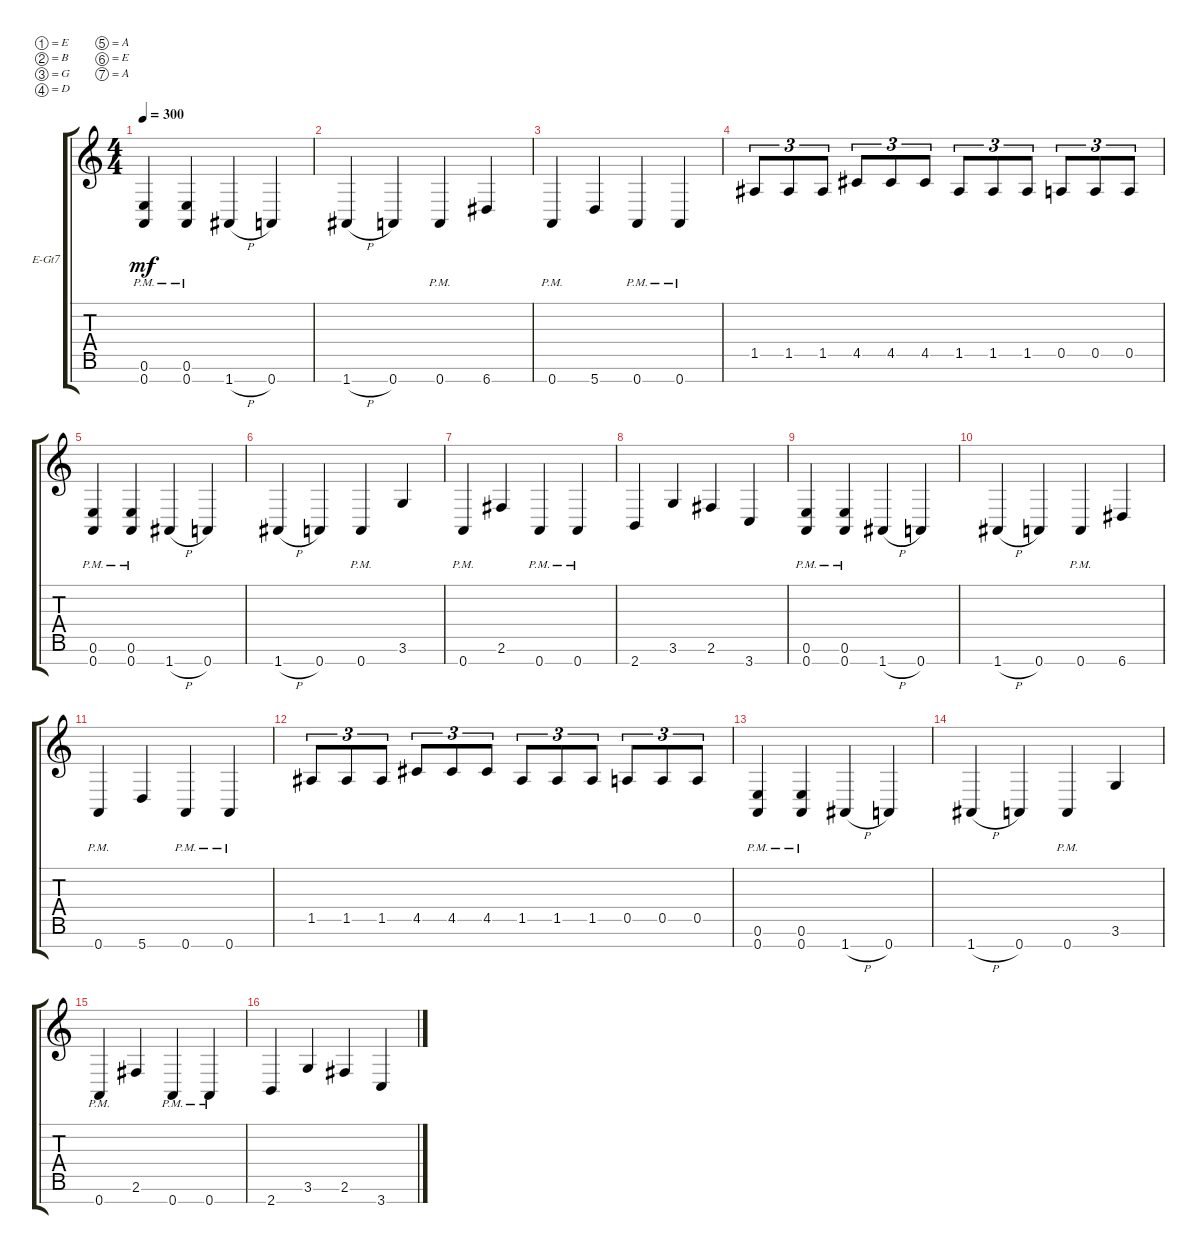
\defaultSystemsLayout 4
\bracketExtendMode groupsimilarinstruments
\firstSystemTrackNameOrientation horizontal
\otherSystemsTrackNameOrientation horizontal
\track ("Electric Guitar" "E-Gt7") {instrument distortionguitar}
\staff {score tabs}
\tuning (E4 B3 G3 D3 A2 E2 A1)
\ts (4 4)
\tempo 300
\clef g2
\ks c
(0.7{pm} 0.6{pm}).4{dy mf} (0.7{pm} 0.6{pm}).4 1.7{h}.4 0.7.4 |
1.7{h}.4 0.7.4 0.7{pm}.4 6.7.4 |
0.7{pm}.4 5.7.4 0.7{pm}.4 0.7{pm}.4 |
1.5.8{tu (3 2)} 1.5.8{tu (3 2)} 1.5.8{tu (3 2)} 4.5.8{tu (3 2)} 4.5.8{tu (3 2)} 4.5.8{tu (3 2)} 1.5.8{tu (3 2)} 1.5.8{tu (3 2)} 1.5.8{tu (3 2)} 0.5.8{tu (3 2)} 0.5.8{tu (3 2)} 0.5.8{tu (3 2)} |
(0.7{pm} 0.6{pm}).4 (0.7{pm} 0.6{pm}).4 1.7{h}.4 0.7.4 |
1.7{h}.4 0.7.4 0.7{pm}.4 3.6.4 |
0.7{pm}.4 2.6.4 0.7{pm}.4 0.7{pm}.4 |
2.7.4 3.6.4 2.6.4 3.7.4 |
(0.7{pm} 0.6{pm}).4 (0.7{pm} 0.6{pm}).4 1.7{h}.4 0.7.4 |
1.7{h}.4 0.7.4 0.7{pm}.4 6.7.4 |
0.7{pm}.4 5.7.4 0.7{pm}.4 0.7{pm}.4 |
1.5.8{tu (3 2)} 1.5.8{tu (3 2)} 1.5.8{tu (3 2)} 4.5.8{tu (3 2)} 4.5.8{tu (3 2)} 4.5.8{tu (3 2)} 1.5.8{tu (3 2)} 1.5.8{tu (3 2)} 1.5.8{tu (3 2)} 0.5.8{tu (3 2)} 0.5.8{tu (3 2)} 0.5.8{tu (3 2)} |
(0.7{pm} 0.6{pm}).4 (0.7{pm} 0.6{pm}).4 1.7{h}.4 0.7.4 |
1.7{h}.4 0.7.4 0.7{pm}.4 3.6.4 |
0.7{pm}.4 2.6.4 0.7{pm}.4 0.7{pm}.4 |
2.7.4 3.6.4 2.6.4 3.7.4
